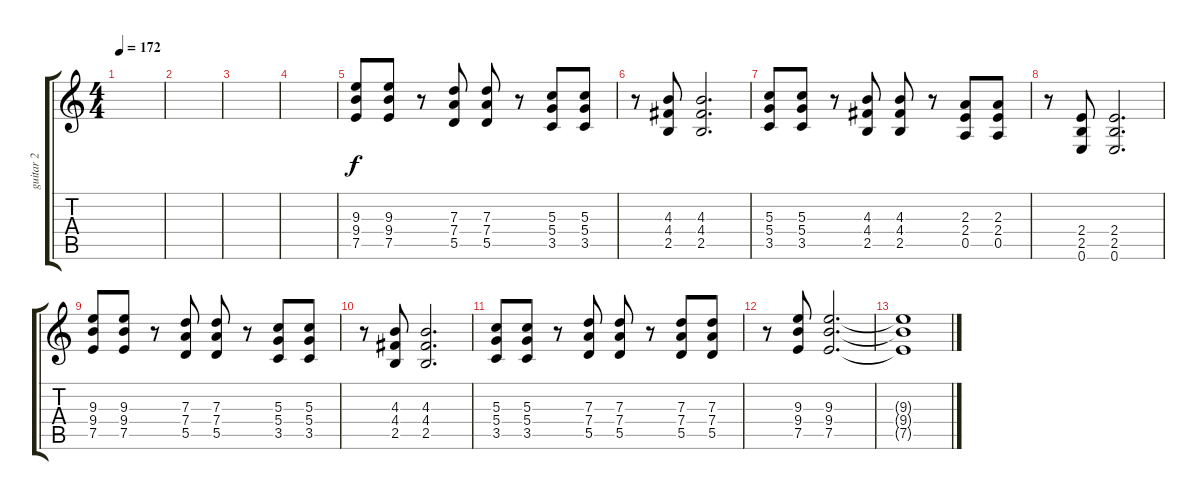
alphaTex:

\track ("guitar 2" "guitar 2") {solo instrument distortionguitar}
\staff {score tabs}
\tuning (E4 B3 G3 D3 A2 E2) {hide}
\ts (4 4)
\tempo 172
\clef g2
\ks c
|
|
|
|
(9.3 9.4 7.5).8 (9.3 9.4 7.5).8 r.8 (7.3 7.4 5.5).8 (7.3 7.4 5.5).8 r.8 (5.3 5.4 3.5).8 (5.3 5.4 3.5).8 |
r.8 (4.3 4.4 2.5).8 (4.3 4.4 2.5).2{d} |
(5.3 5.4 3.5).8 (5.3 5.4 3.5).8 r.8 (4.3 4.4 2.5).8 (4.3 4.4 2.5).8 r.8 (2.3 2.4 0.5).8 (2.3 2.4 0.5).8 |
r.8 (2.4 2.5 0.6).8 (2.4 2.5 0.6).2{d} |
(9.3 9.4 7.5).8 (9.3 9.4 7.5).8 r.8 (7.3 7.4 5.5).8 (7.3 7.4 5.5).8 r.8 (5.3 5.4 3.5).8 (5.3 5.4 3.5).8 |
r.8 (4.3 4.4 2.5).8 (4.3 4.4 2.5).2{d} |
(5.3 5.4 3.5).8 (5.3 5.4 3.5).8 r.8 (7.3 7.4 5.5).8 (7.3 7.4 5.5).8 r.8 (7.3 7.4 5.5).8 (7.3 7.4 5.5).8 |
r.8 (9.3 9.4 7.5).8 (9.3 9.4 7.5).2{d} |
(9.3{t} 9.4{t} 7.5{t}).1
